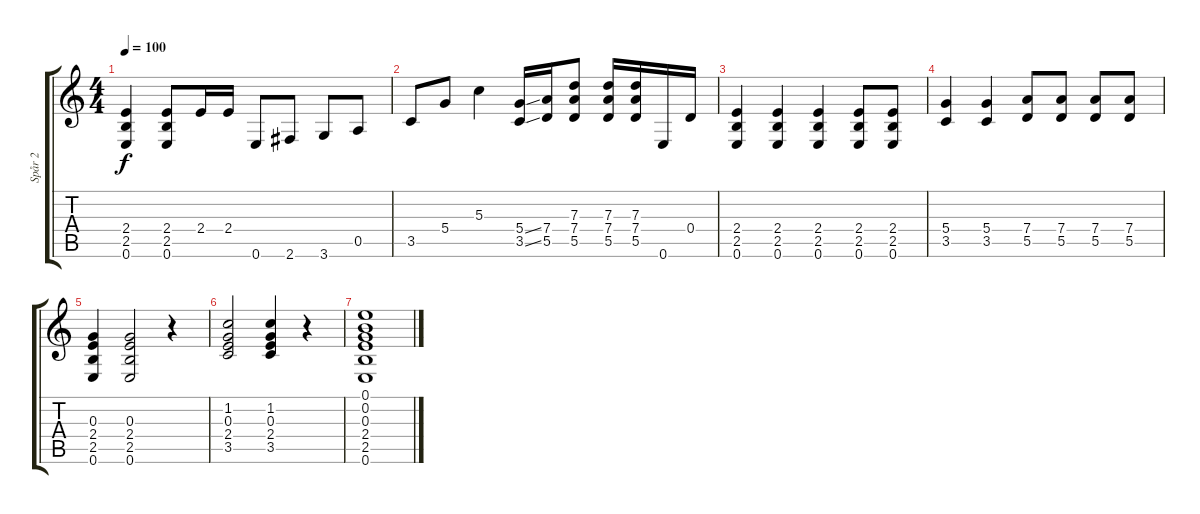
\track ("Spår 2" "Spår 2") {instrument overdrivenguitar}
\staff {score tabs}
\tuning (E4 B3 G3 D3 A2 E2) {hide}
\ts (4 4)
\tempo 100
\clef g2
\ks c
(2.4 2.5 0.6).4{dy f} (2.4 2.5 0.6).8 2.4.16 2.4.16 0.6.8 2.6.8 3.6.8 0.5.8 |
3.5.8 5.4.8 5.3.4 (5.4{ss} 3.5{ss}).16 (7.4 5.5).16 (7.3 7.4 5.5).8 (7.3 7.4 5.5).16 (7.3 7.4 5.5).16 0.6.16 0.4.16 |
(2.4 2.5 0.6).4 (2.4 2.5 0.6).4 (2.4 2.5 0.6).4 (2.4 2.5 0.6).8 (2.4 2.5 0.6).8 |
(5.4 3.5).4 (5.4 3.5).4 (7.4 5.5).8 (7.4 5.5).8 (7.4 5.5).8 (7.4 5.5).8 |
(0.3 2.4 2.5 0.6).4 (0.3 2.4 2.5 0.6).2 r.4 |
(1.2 0.3 2.4 3.5).2 (1.2 0.3 2.4 3.5).4 r.4 |
(0.1 0.2 0.3 2.4 2.5 0.6).1
